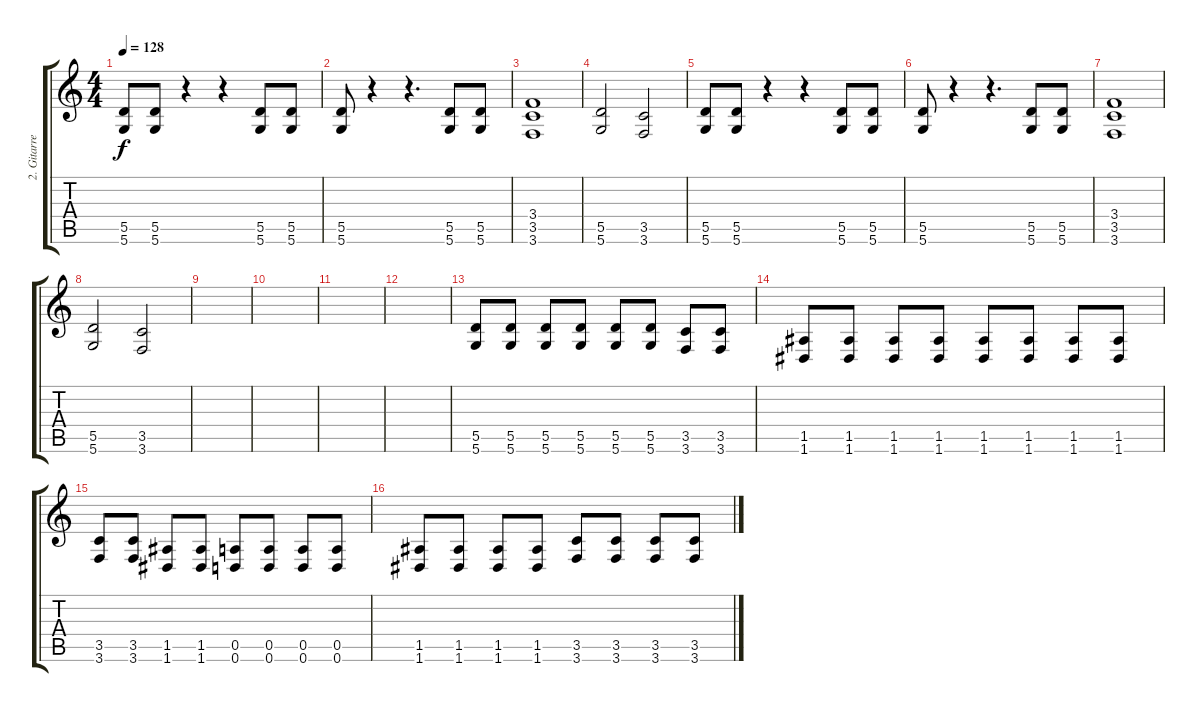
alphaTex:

\track ("2. Gitarre" "2. Gitarre") {instrument overdrivenguitar}
\staff {score tabs}
\tuning (E4 B3 G3 D3 A2 D2) {hide}
\ts (4 4)
\tempo 128
\clef g2
\ks c
(5.5 5.6).8{dy f} (5.5 5.6).8 r.4 r.4 (5.5 5.6).8 (5.5 5.6).8 |
(5.5 5.6).8 r.4 r.4{d} (5.5 5.6).8 (5.5 5.6).8 |
(3.4 3.5 3.6).1 |
(5.5 5.6).2 (3.5 3.6).2 |
(5.5 5.6).8 (5.5 5.6).8 r.4 r.4 (5.5 5.6).8 (5.5 5.6).8 |
(5.5 5.6).8 r.4 r.4{d} (5.5 5.6).8 (5.5 5.6).8 |
(3.4 3.5 3.6).1 |
(5.5 5.6).2 (3.5 3.6).2 |
|
|
|
|
(5.5 5.6).8 (5.5 5.6).8 (5.5 5.6).8 (5.5 5.6).8 (5.5 5.6).8 (5.5 5.6).8 (3.5 3.6).8 (3.5 3.6).8 |
(1.5 1.6).8 (1.5 1.6).8 (1.5 1.6).8 (1.5 1.6).8 (1.5 1.6).8 (1.5 1.6).8 (1.5 1.6).8 (1.5 1.6).8 |
(3.5 3.6).8 (3.5 3.6).8 (1.5 1.6).8 (1.5 1.6).8 (0.5 0.6).8 (0.5 0.6).8 (0.5 0.6).8 (0.5 0.6).8 |
(1.5 1.6).8 (1.5 1.6).8 (1.5 1.6).8 (1.5 1.6).8 (3.5 3.6).8 (3.5 3.6).8 (3.5 3.6).8 (3.5 3.6).8
